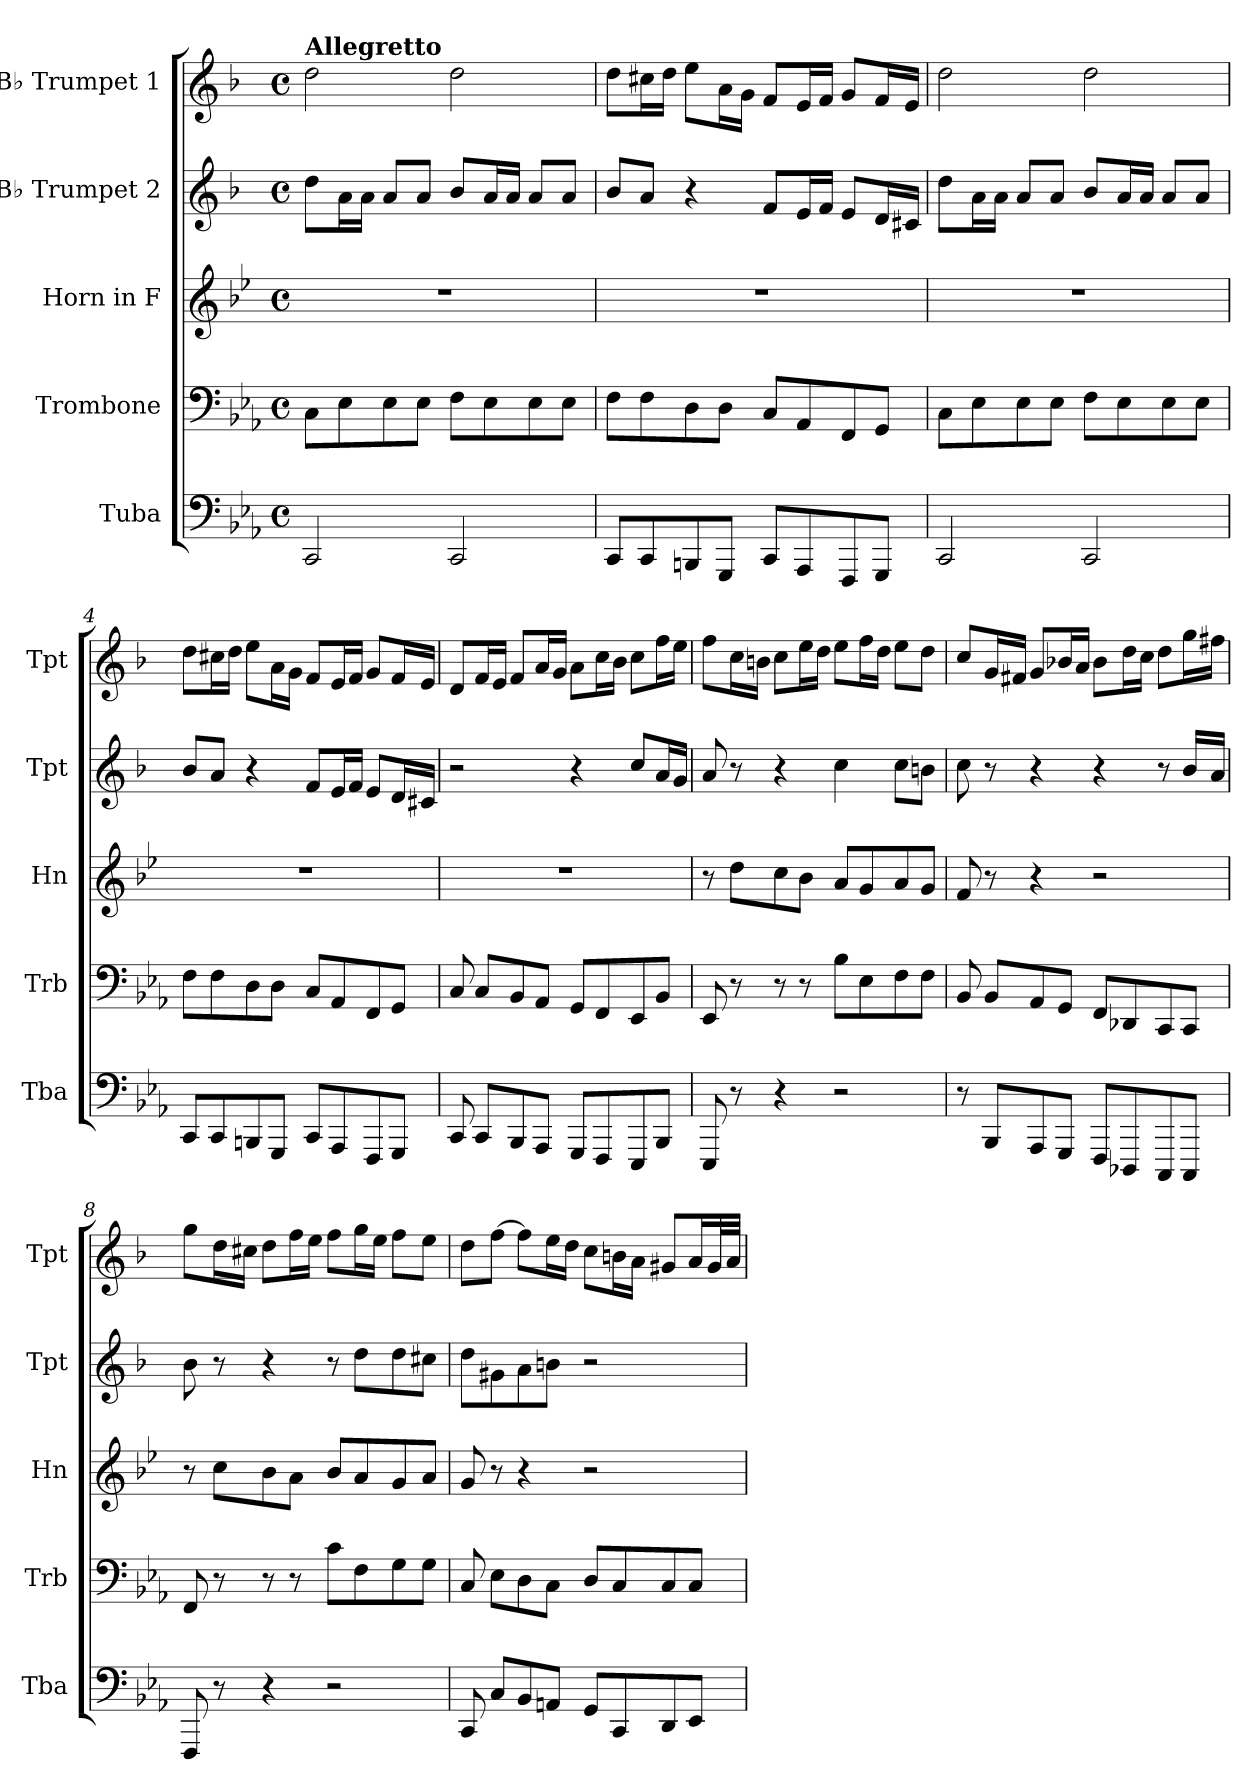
**kern	**kern	**kern	**kern	**kern
*part5	*part4	*part3	*part2	*part1
*staff5	*staff4	*staff3	*staff2	*staff1
*I"Tuba	*I"Trombone	*I"Horn in F	*I"B♭ Trumpet 2	*I"B♭ Trumpet 1
*I'Tba	*I'Trb	*I'Hn	*I'Tpt	*I'Tpt
*clefF4	*clefF4	*clefG2	*clefG2	*clefG2
*	*	*ITrd4c7	*ITrd1c2	*ITrd1c2
*k[b-e-a-]	*k[b-e-a-]	*k[b-e-a-]	*k[b-e-a-]	*k[b-e-a-]
*M4/4	*M4/4	*M4/4	*M4/4	*M4/4
*met(c)	*met(c)	*met(c)	*met(c)	*met(c)
=1	=1	=1	=1	=1
!	!	!	!	!LO:TX:a:B:t=Allegretto
2CC/	8C\L	1r	8cc\L	2cc\
.	8E-\	.	16g\L	.
.	.	.	16g\JJ	.
.	8E-\	.	8g/L	.
.	8E-\J	.	8g/J	.
2CC/	8F\L	.	8a-/L	2cc\
.	8E-\	.	16g/L	.
.	.	.	16g/JJ	.
.	8E-\	.	8g/L	.
.	8E-\J	.	8g/J	.
=2	=2	=2	=2	=2
8CC/L	8F\L	1r	8a-/L	8cc\L
8CC/	8F\	.	8g/J	16bn\L
.	.	.	.	16cc\JJ
8BBBn/	8D\	.	4r	8dd\L
8GGG/J	8D\J	.	.	16g\L
.	.	.	.	16f\JJ
8CC/L	8C/L	.	8e-/L	8e-/L
8AAA-/	8AA-/	.	16d/L	16d/L
.	.	.	16e-/JJ	16e-/JJ
8FFF/	8FF/	.	8d/L	8f/L
8GGG/J	8GG/J	.	16c/L	16e-/L
.	.	.	16Bn/JJ	16d/JJ
=3	=3	=3	=3	=3
2CC/	8C\L	1r	8cc\L	2cc\
.	8E-\	.	16g\L	.
.	.	.	16g\JJ	.
.	8E-\	.	8g/L	.
.	8E-\J	.	8g/J	.
2CC/	8F\L	.	8a-/L	2cc\
.	8E-\	.	16g/L	.
.	.	.	16g/JJ	.
.	8E-\	.	8g/L	.
.	8E-\J	.	8g/J	.
!!LO:LB:g=z
=4	=4	=4	=4	=4
8CC/L	8F\L	1r	8a-/L	8cc\L
8CC/	8F\	.	8g/J	16bn\L
.	.	.	.	16cc\JJ
8BBBn/	8D\	.	4r	8dd\L
8GGG/J	8D\J	.	.	16g\L
.	.	.	.	16f\JJ
8CC/L	8C/L	.	8e-/L	8e-/L
8AAA-/	8AA-/	.	16d/L	16d/L
.	.	.	16e-/JJ	16e-/JJ
8FFF/	8FF/	.	8d/L	8f/L
8GGG/J	8GG/J	.	16c/L	16e-/L
.	.	.	16Bn/JJ	16d/JJ
=5	=5	=5	=5	=5
8CC/	8C/	1r	2r	8c/L
8CC/L	8C/L	.	.	16e-/L
.	.	.	.	16d/JJ
8BBB-/	8BB-/	.	.	8e-/L
8AAA-/J	8AA-/J	.	.	16g/L
.	.	.	.	16f/JJ
8GGG/L	8GG/L	.	4r	8g\L
8FFF/	8FF/	.	.	16b-\L
.	.	.	.	16a-\JJ
8EEE-/	8EE-/	.	8b-/L	8b-\L
8BBB-/J	8BB-/J	.	16g/L	16ee-\L
.	.	.	16f/JJ	16dd\JJ
=6	=6	=6	=6	=6
8EEE-/	8EE-/	8r	8g/	8ee-\L
8r	8r	8g\L	8r	16b-\L
.	.	.	.	16an\JJ
4r	8r	8f\	4r	8b-\L
.	8r	8e-\J	.	16dd\L
.	.	.	.	16cc\JJ
2r	8B-\L	8d/L	4b-\	8dd\L
.	8E-\	8c/	.	16ee-\L
.	.	.	.	16cc\JJ
.	8F\	8d/	8b-\L	8dd\L
.	8F\J	8c/J	8an\J	8cc\J
!!LO:PB:g=z
=7	=7	=7	=7	=7
8r	8BB-/	8B-/	8b-\	8b-/L
8BBB-/L	8BB-/L	8r	8r	16f/L
.	.	.	.	16en/JJ
8AAA-/	8AA-/	4r	4r	8f/L
8GGG/J	8GG/J	.	.	16a-X/L
.	.	.	.	16g/JJ
8FFF/L	8FF/L	2r	4r	8a-\L
8DDD-X/	8DD-X/	.	.	16cc\L
.	.	.	.	16b-\JJ
8CCC/	8CC/	.	8r	8cc\L
8CCC/J	8CC/J	.	16a-/LL	16ff\L
.	.	.	16g/JJ	16een\JJ
=8	=8	=8	=8	=8
8FFF/	8FF/	8r	8a-\	8ff\L
8r	8r	8f\L	8r	16cc\L
.	.	.	.	16bn\JJ
4r	8r	8e-\	4r	8cc\L
.	8r	8d\J	.	16ee-\L
.	.	.	.	16dd\JJ
2r	8c\L	8e-/L	8r	8ee-\L
.	8F\	8d/	8cc\L	16ff\L
.	.	.	.	16dd\JJ
.	8G\	8c/	8cc\	8ee-\L
.	8G\J	8d/J	8bn\J	8dd\J
=9	=9	=9	=9	=9
8CC/	8C/	8c/	8cc\L	8cc\L
8C/L	8E-\L	8r	8f#X\	[8ee-\J
8BB-/	8D\	4r	8g\	8ee-\L]
8AAn/J	8C\J	.	8an\J	16dd\L
.	.	.	.	16cc\JJ
8GG/L	8D/L	2r	2r	8b-\L
8CC/	8C/	.	.	16an\L
.	.	.	.	16g\JJ
8DD/	8C/	.	.	8f#X/L
8EE-/J	8C/J	.	.	16g/L
.	.	.	.	32f#/L
.	.	.	.	32g/JJJ
=	=	=	=	=
*-	*-	*-	*-	*-
